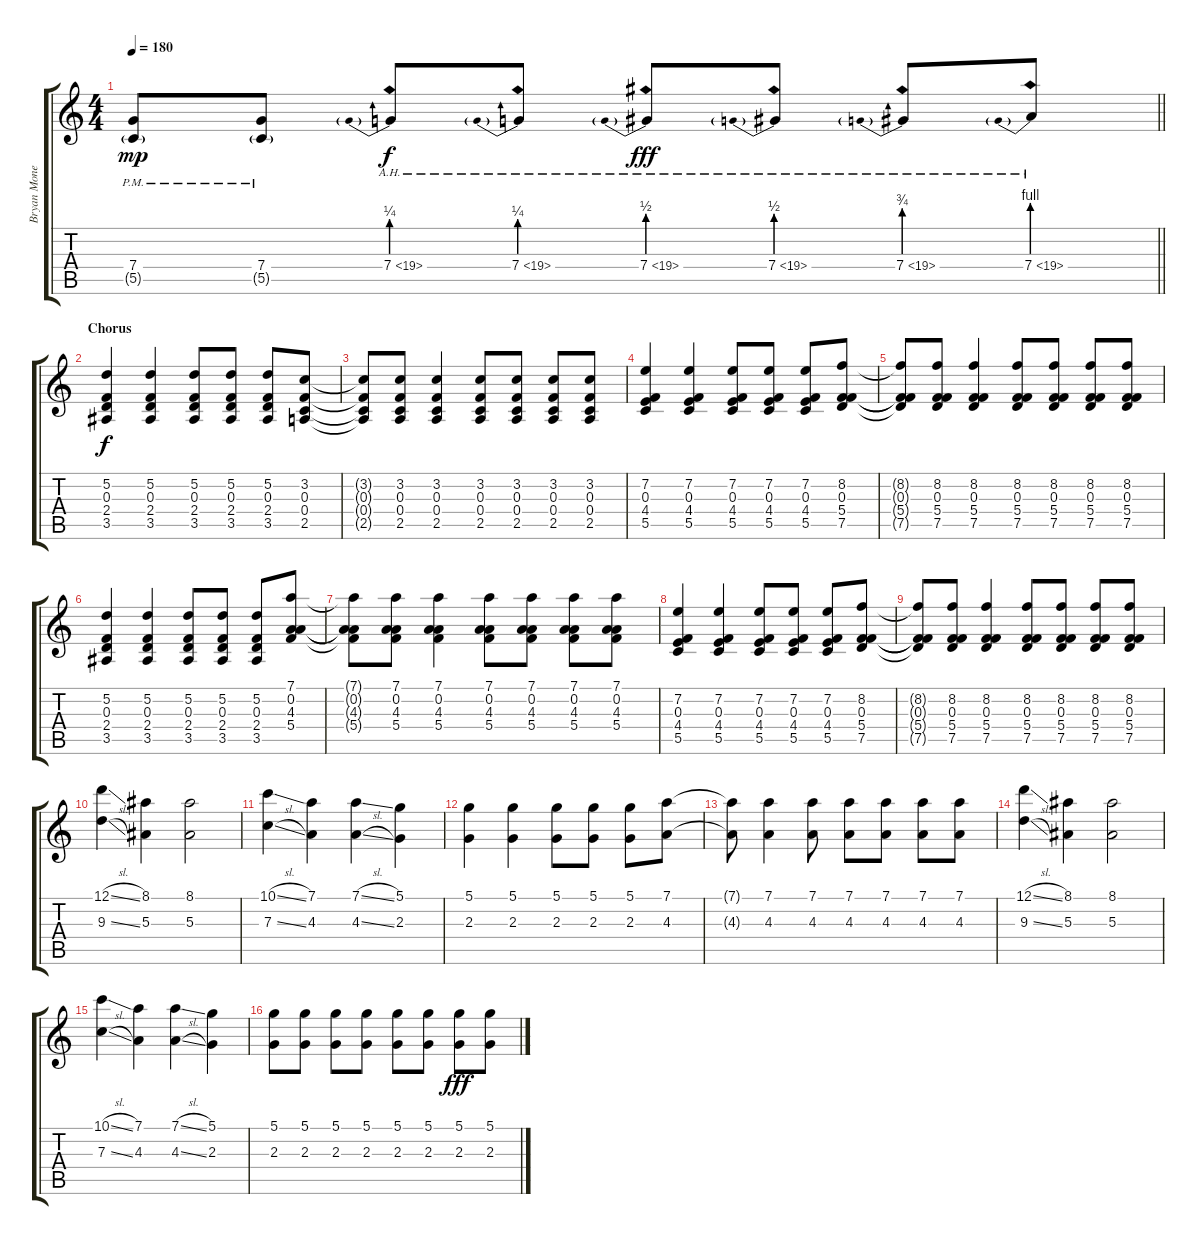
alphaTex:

\track ("Bryan Money [Gtr.1]" "Bryan Mone") {instrument distortionguitar}
\staff {score tabs}
\tuning (D4 A3 F3 C3 G2 C2) {hide}
\ts (4 4)
\tempo 180
\clef g2
\barLineRight lightlight
\ks c
(7.4{pm} 5.5{g pm}).8{dy mp} (7.4{pm} 5.5{g pm}).8 7.4{be (prebend 0 1 60 1) ah 12}.8{dy f} 7.4{be (prebend 0 1 60 1) ah 12}.8 7.4{be (prebend 0 2 60 2) ah 12}.8{dy fff} 7.4{be (prebend 0 2 60 2) ah 12}.8 7.4{be (prebend 0 3 60 3) ah 12}.8 7.4{be (prebend 0 4 60 4) ah 12}.8 |
\section ("" "Chorus")
(5.2 0.3 2.4 3.5).4{dy f} (5.2 0.3 2.4 3.5).4 (5.2 0.3 2.4 3.5).8 (5.2 0.3 2.4 3.5).8 (5.2 0.3 2.4 3.5).8 (3.2 0.3 0.4 2.5).8 |
(3.2{t} 0.3{t} 0.4{t} 2.5{t}).8 (3.2 0.3 0.4 2.5).8 (3.2 0.3 0.4 2.5).4 (3.2 0.3 0.4 2.5).8 (3.2 0.3 0.4 2.5).8 (3.2 0.3 0.4 2.5).8 (3.2 0.3 0.4 2.5).8 |
(7.2 0.3 4.4 5.5).4 (7.2 0.3 4.4 5.5).4 (7.2 0.3 4.4 5.5).8 (7.2 0.3 4.4 5.5).8 (7.2 0.3 4.4 5.5).8 (8.2 0.3 5.4 7.5).8 |
(8.2{t} 0.3{t} 5.4{t} 7.5{t}).8 (8.2 0.3 5.4 7.5).8 (8.2 0.3 5.4 7.5).4 (8.2 0.3 5.4 7.5).8 (8.2 0.3 5.4 7.5).8 (8.2 0.3 5.4 7.5).8 (8.2 0.3 5.4 7.5).8 |
(5.2 0.3 2.4 3.5).4 (5.2 0.3 2.4 3.5).4 (5.2 0.3 2.4 3.5).8 (5.2 0.3 2.4 3.5).8 (5.2 0.3 2.4 3.5).8 (7.1 0.2 4.3 5.4).8 |
(7.1{t} 0.2{t} 4.3{t} 5.4{t}).8 (7.1 0.2 4.3 5.4).8 (7.1 0.2 4.3 5.4).4 (7.1 0.2 4.3 5.4).8 (7.1 0.2 4.3 5.4).8 (7.1 0.2 4.3 5.4).8 (7.1 0.2 4.3 5.4).8 |
(7.2 0.3 4.4 5.5).4 (7.2 0.3 4.4 5.5).4 (7.2 0.3 4.4 5.5).8 (7.2 0.3 4.4 5.5).8 (7.2 0.3 4.4 5.5).8 (8.2 0.3 5.4 7.5).8 |
(8.2{t} 0.3{t} 5.4{t} 7.5{t}).8 (8.2 0.3 5.4 7.5).8 (8.2 0.3 5.4 7.5).4 (8.2 0.3 5.4 7.5).8 (8.2 0.3 5.4 7.5).8 (8.2 0.3 5.4 7.5).8 (8.2 0.3 5.4 7.5).8 |
(12.1{sl} 9.3{sl}).4 (8.1 5.3).4 (8.1 5.3).2 |
(10.1{sl} 7.3{sl}).4 (7.1 4.3).4 (7.1{sl} 4.3{sl}).4 (5.1 2.3).4 |
(5.1 2.3).4 (5.1 2.3).4 (5.1 2.3).8 (5.1 2.3).8 (5.1 2.3).8 (7.1 4.3).8 |
(7.1{t} 4.3{t}).8 (7.1 4.3).4 (7.1 4.3).8 (7.1 4.3).8 (7.1 4.3).8 (7.1 4.3).8 (7.1 4.3).8 |
(12.1{sl} 9.3{sl}).4 (8.1 5.3).4 (8.1 5.3).2 |
(10.1{sl} 7.3{sl}).4 (7.1 4.3).4 (7.1{sl} 4.3{sl}).4 (5.1 2.3).4 |
(5.1 2.3).8 (5.1 2.3).8 (5.1 2.3).8 (5.1 2.3).8 (5.1 2.3).8 (5.1 2.3).8 (5.1 2.3).8{dy fff} (5.1 2.3).8
